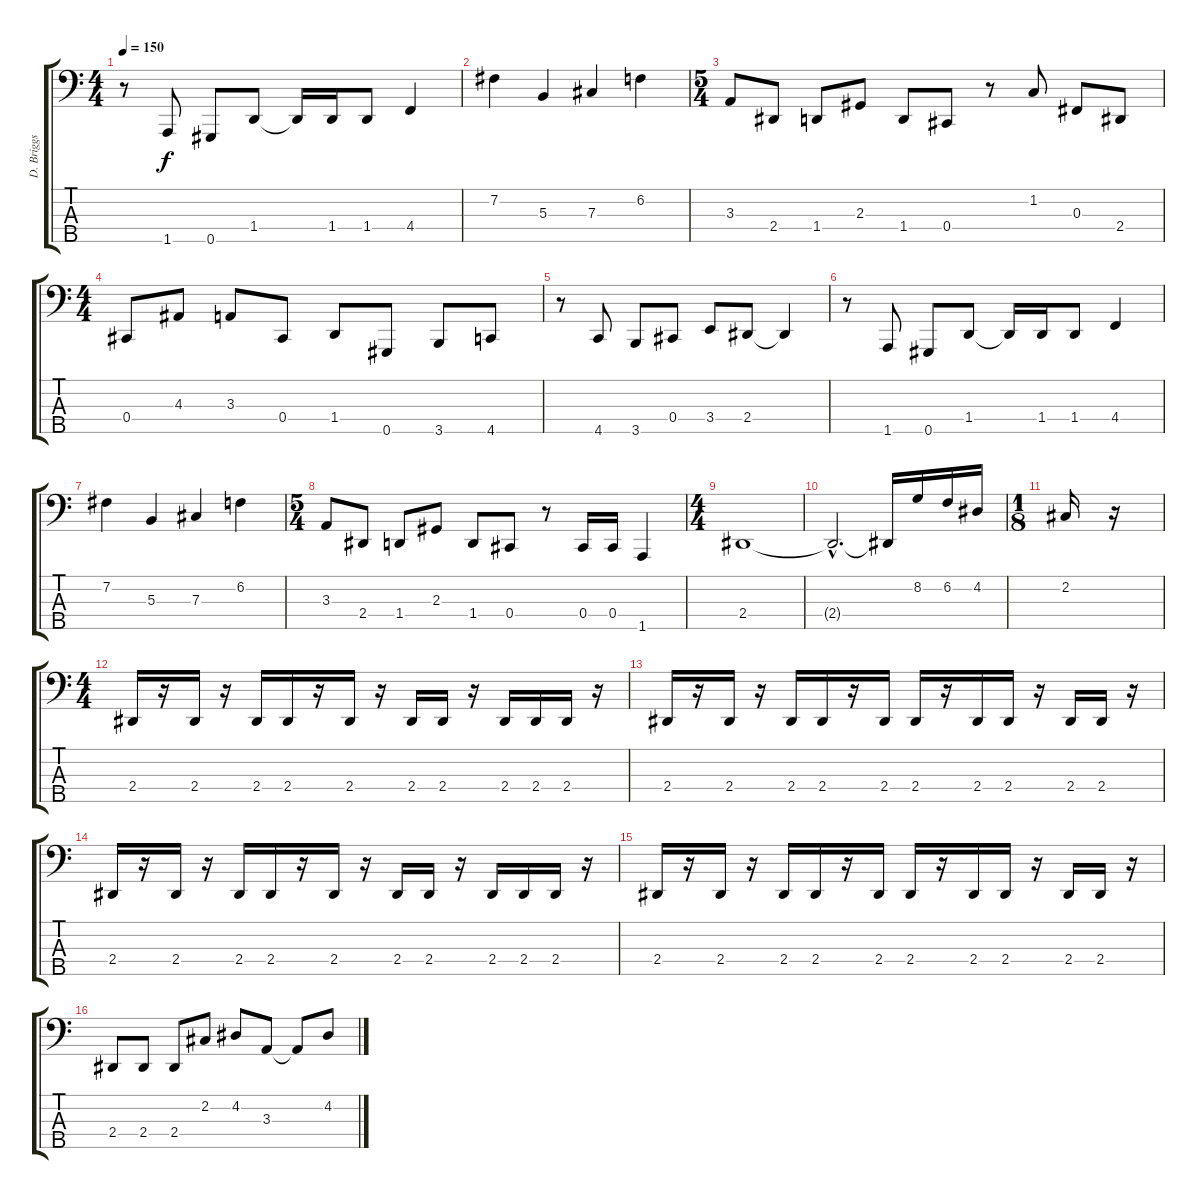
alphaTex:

\track ("D. Briggs Bass" "D. Briggs ") {instrument electricbassfinger}
\staff {score tabs}
\tuning (E2 B1 Gb1 Db1 Ab0) {hide}
\ts (4 4)
\tempo 150
\clef f4
\ks c
r.8{dy f} 1.5.8 0.5.8 1.4.8 1.4{t}.16 1.4.16 1.4.8 4.4.4 |
7.2.4 5.3.4 7.3.4 6.2.4 |
\ts (5 4)
3.3.8 2.4.8 1.4.8 2.3.8 1.4.8 0.4.8 r.8 1.2.8 0.3.8 2.4.8 |
\ts (4 4)
0.4.8 4.3.8 3.3.8 0.4.8 1.4.8 0.5.8 3.5.8 4.5.8 |
r.8 4.5.8 3.5.8 0.4.8 3.4.8 2.4.8 2.4{t}.4 |
r.8 1.5.8 0.5.8 1.4.8 1.4{t}.16 1.4.16 1.4.8 4.4.4 |
7.2.4 5.3.4 7.3.4 6.2.4 |
\ts (5 4)
3.3.8 2.4.8 1.4.8 2.3.8 1.4.8 0.4.8 r.8 0.4.16 0.4.16 1.5.4 |
\ts (4 4)
2.4.1 |
2.4{hac t}.2{d} 2.4{t}.16 8.2.16 6.2.16 4.2.16 |
\ts (1 8)
2.2.16 r.16 |
\ts (4 4)
2.4.16 r.16 2.4.16 r.16 2.4.16 2.4.16 r.16 2.4.16 r.16 2.4.16 2.4.16 r.16 2.4.16 2.4.16 2.4.16 r.16 |
2.4.16 r.16 2.4.16 r.16 2.4.16 2.4.16 r.16 2.4.16 2.4.16 r.16 2.4.16 2.4.16 r.16 2.4.16 2.4.16 r.16 |
2.4.16 r.16 2.4.16 r.16 2.4.16 2.4.16 r.16 2.4.16 r.16 2.4.16 2.4.16 r.16 2.4.16 2.4.16 2.4.16 r.16 |
2.4.16 r.16 2.4.16 r.16 2.4.16 2.4.16 r.16 2.4.16 2.4.16 r.16 2.4.16 2.4.16 r.16 2.4.16 2.4.16 r.16 |
2.4.8 2.4.8 2.4.8 2.2.8 4.2.8 3.3.8 3.3{t}.8 4.2.8
